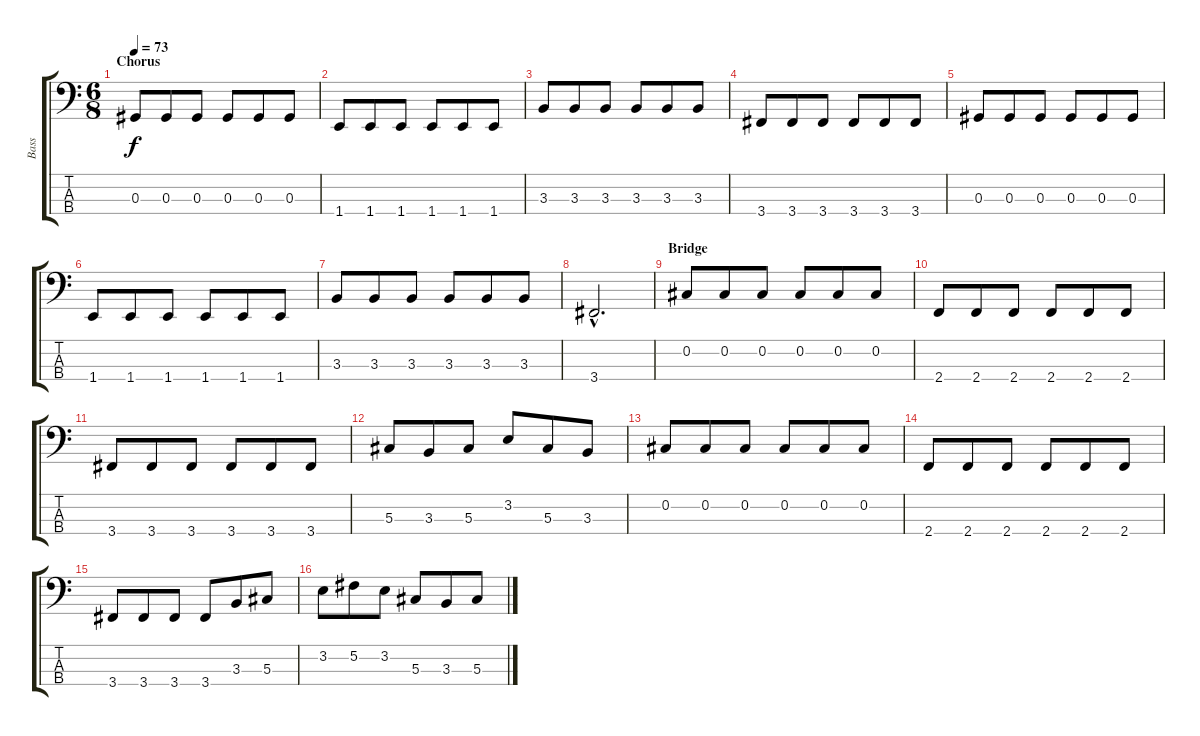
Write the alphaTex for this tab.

\track ("Bass" "Bass") {instrument acousticguitarnylon}
\staff {score tabs}
\tuning (Gb2 Db2 Ab1 Eb1) {hide}
\ts (6 8)
\section ("" "Chorus")
\tempo 73
\clef f4
\ks c
0.3.8{dy f} 0.3.8 0.3.8 0.3.8 0.3.8 0.3.8 |
1.4.8 1.4.8 1.4.8 1.4.8 1.4.8 1.4.8 |
3.3.8 3.3.8 3.3.8 3.3.8 3.3.8 3.3.8 |
3.4.8 3.4.8 3.4.8 3.4.8 3.4.8 3.4.8 |
0.3.8 0.3.8 0.3.8 0.3.8 0.3.8 0.3.8 |
1.4.8 1.4.8 1.4.8 1.4.8 1.4.8 1.4.8 |
3.3.8 3.3.8 3.3.8 3.3.8 3.3.8 3.3.8 |
3.4{hac}.2{d} |
\section ("" "Bridge")
0.2.8 0.2.8 0.2.8 0.2.8 0.2.8 0.2.8 |
2.4.8 2.4.8 2.4.8 2.4.8 2.4.8 2.4.8 |
3.4.8 3.4.8 3.4.8 3.4.8 3.4.8 3.4.8 |
5.3.8 3.3.8 5.3.8 3.2.8 5.3.8 3.3.8 |
0.2.8 0.2.8 0.2.8 0.2.8 0.2.8 0.2.8 |
2.4.8 2.4.8 2.4.8 2.4.8 2.4.8 2.4.8 |
3.4.8 3.4.8 3.4.8 3.4.8 3.3.8 5.3.8 |
3.2.8 5.2.8 3.2.8 5.3.8 3.3.8 5.3.8
